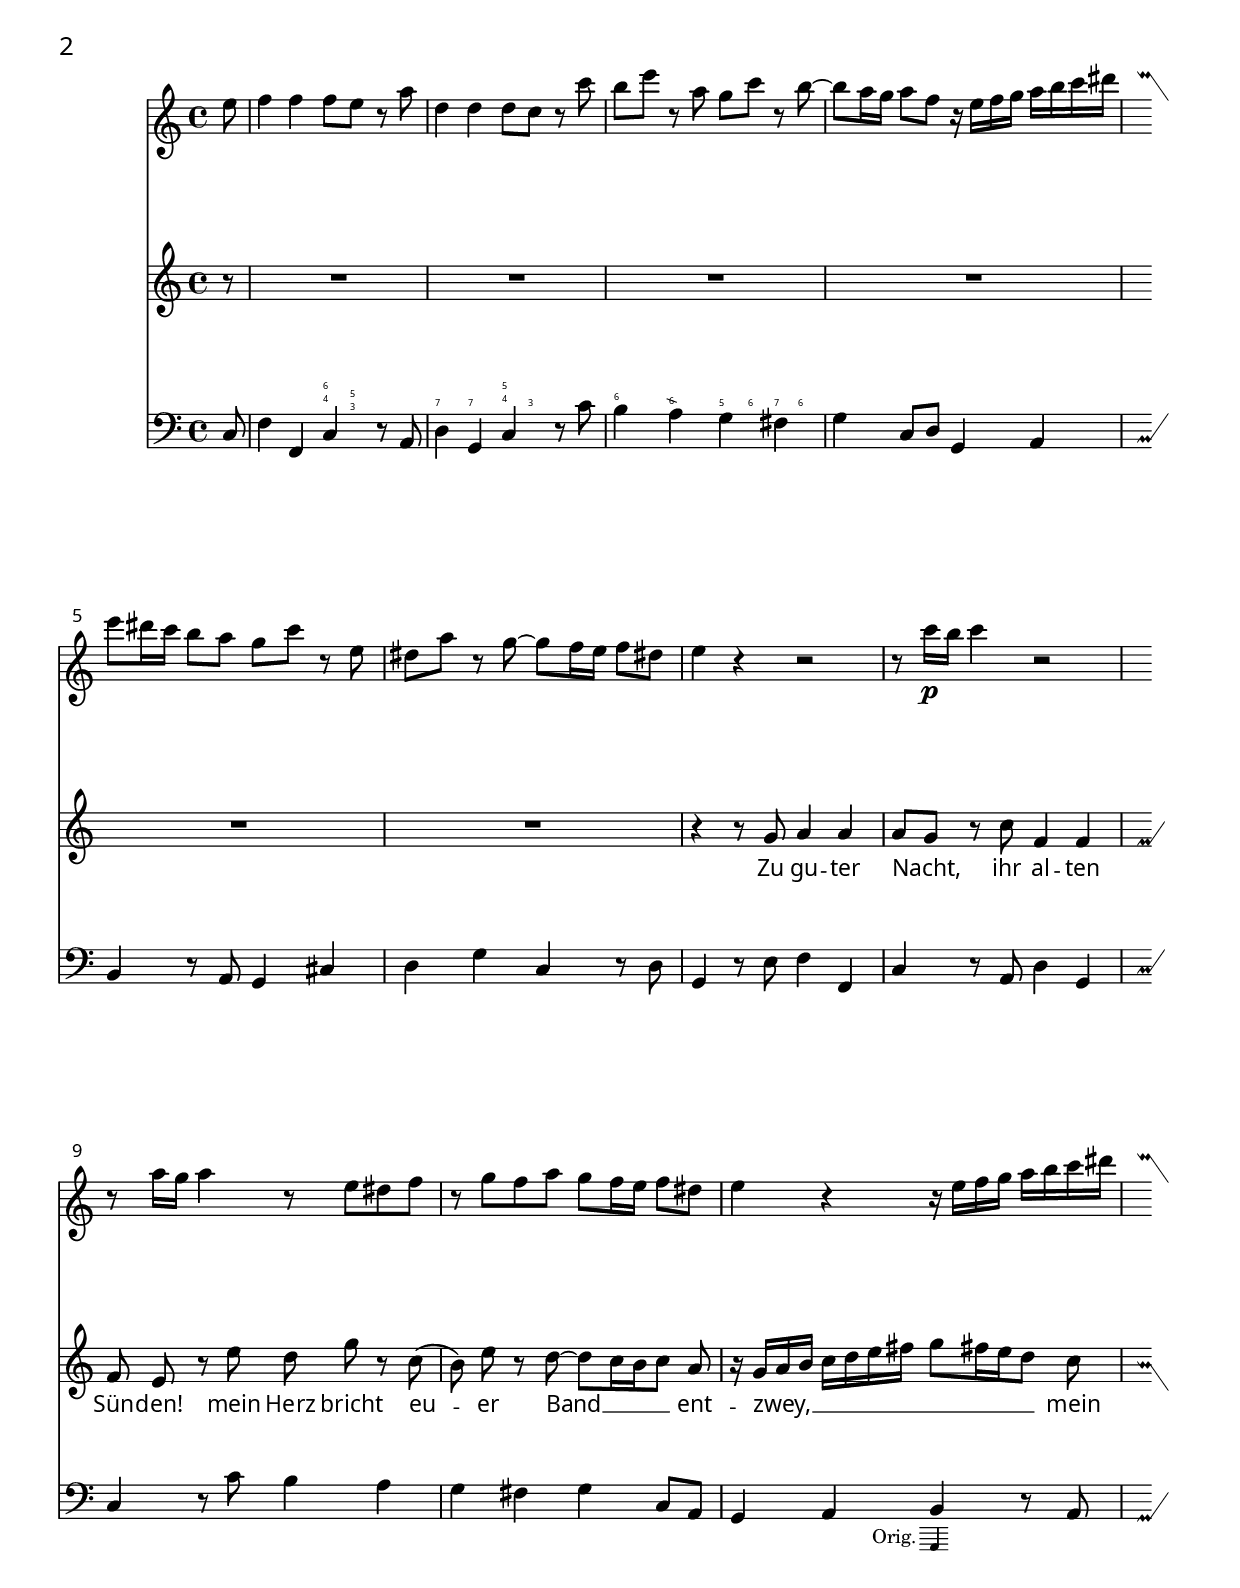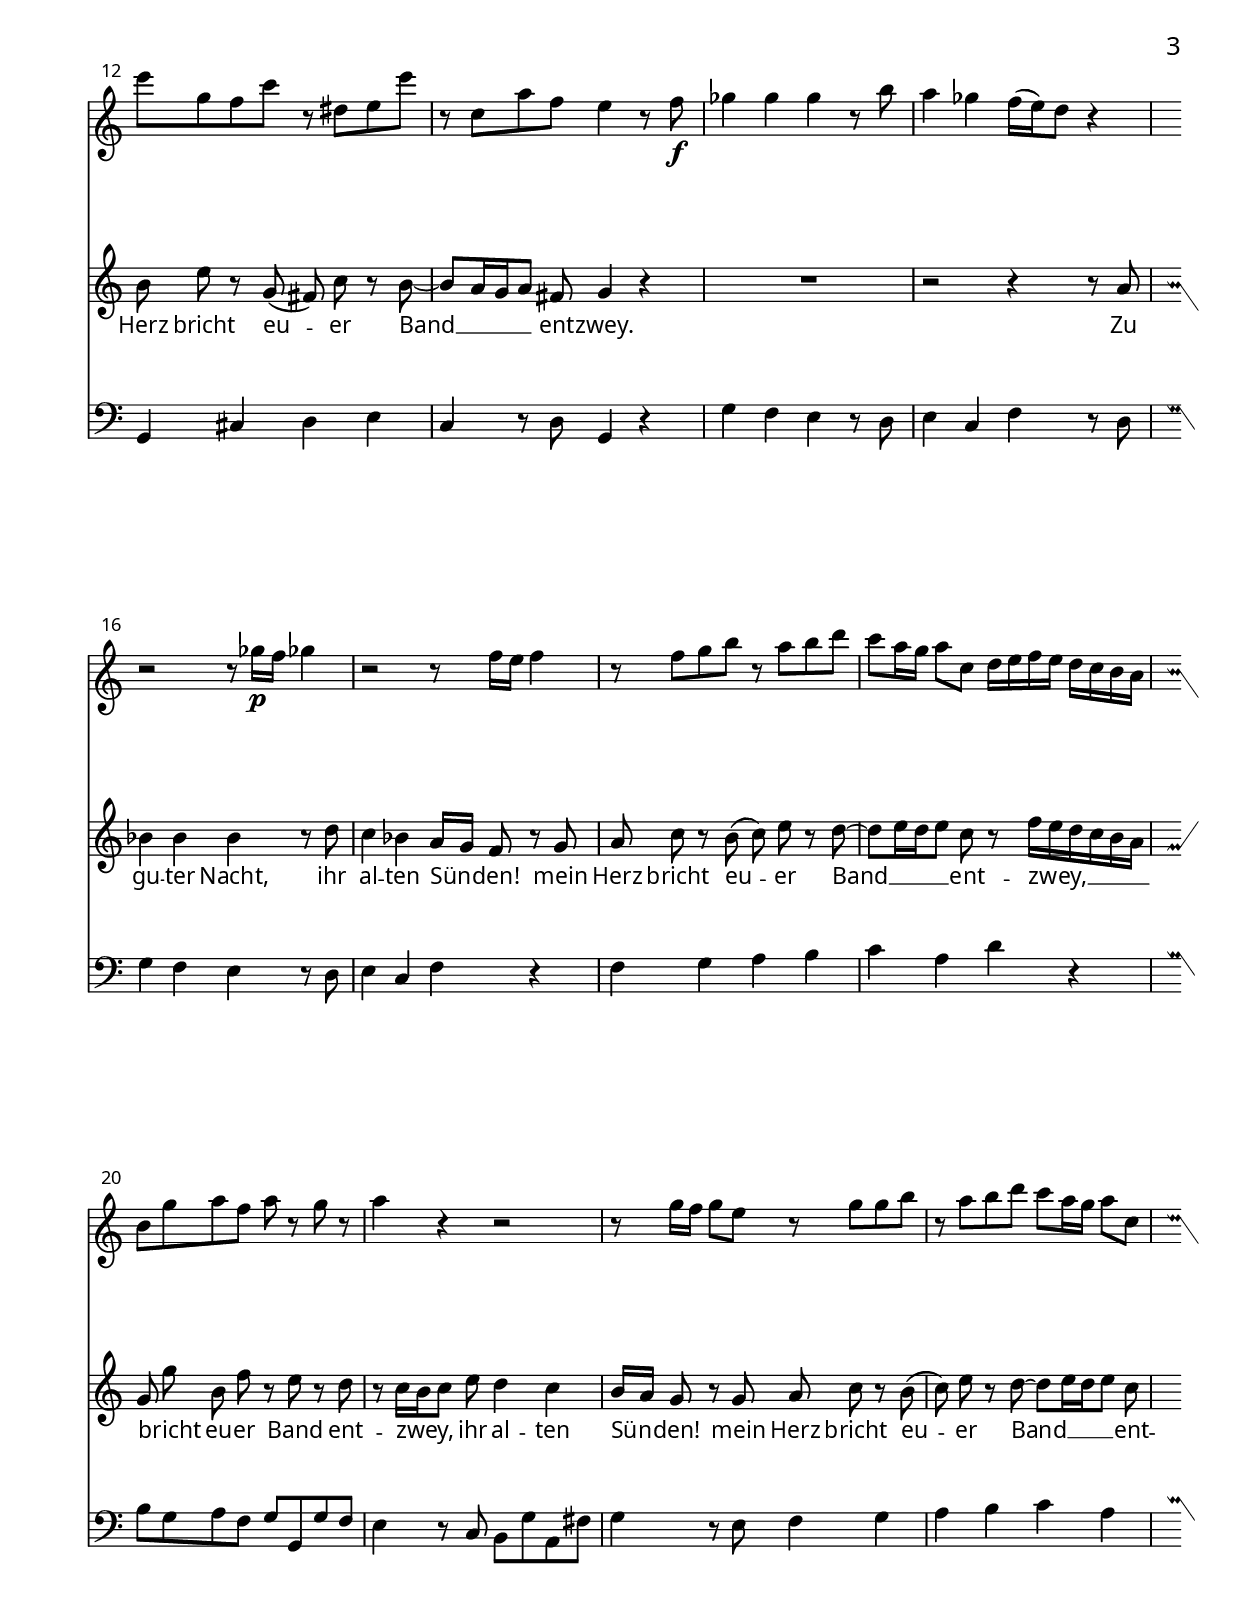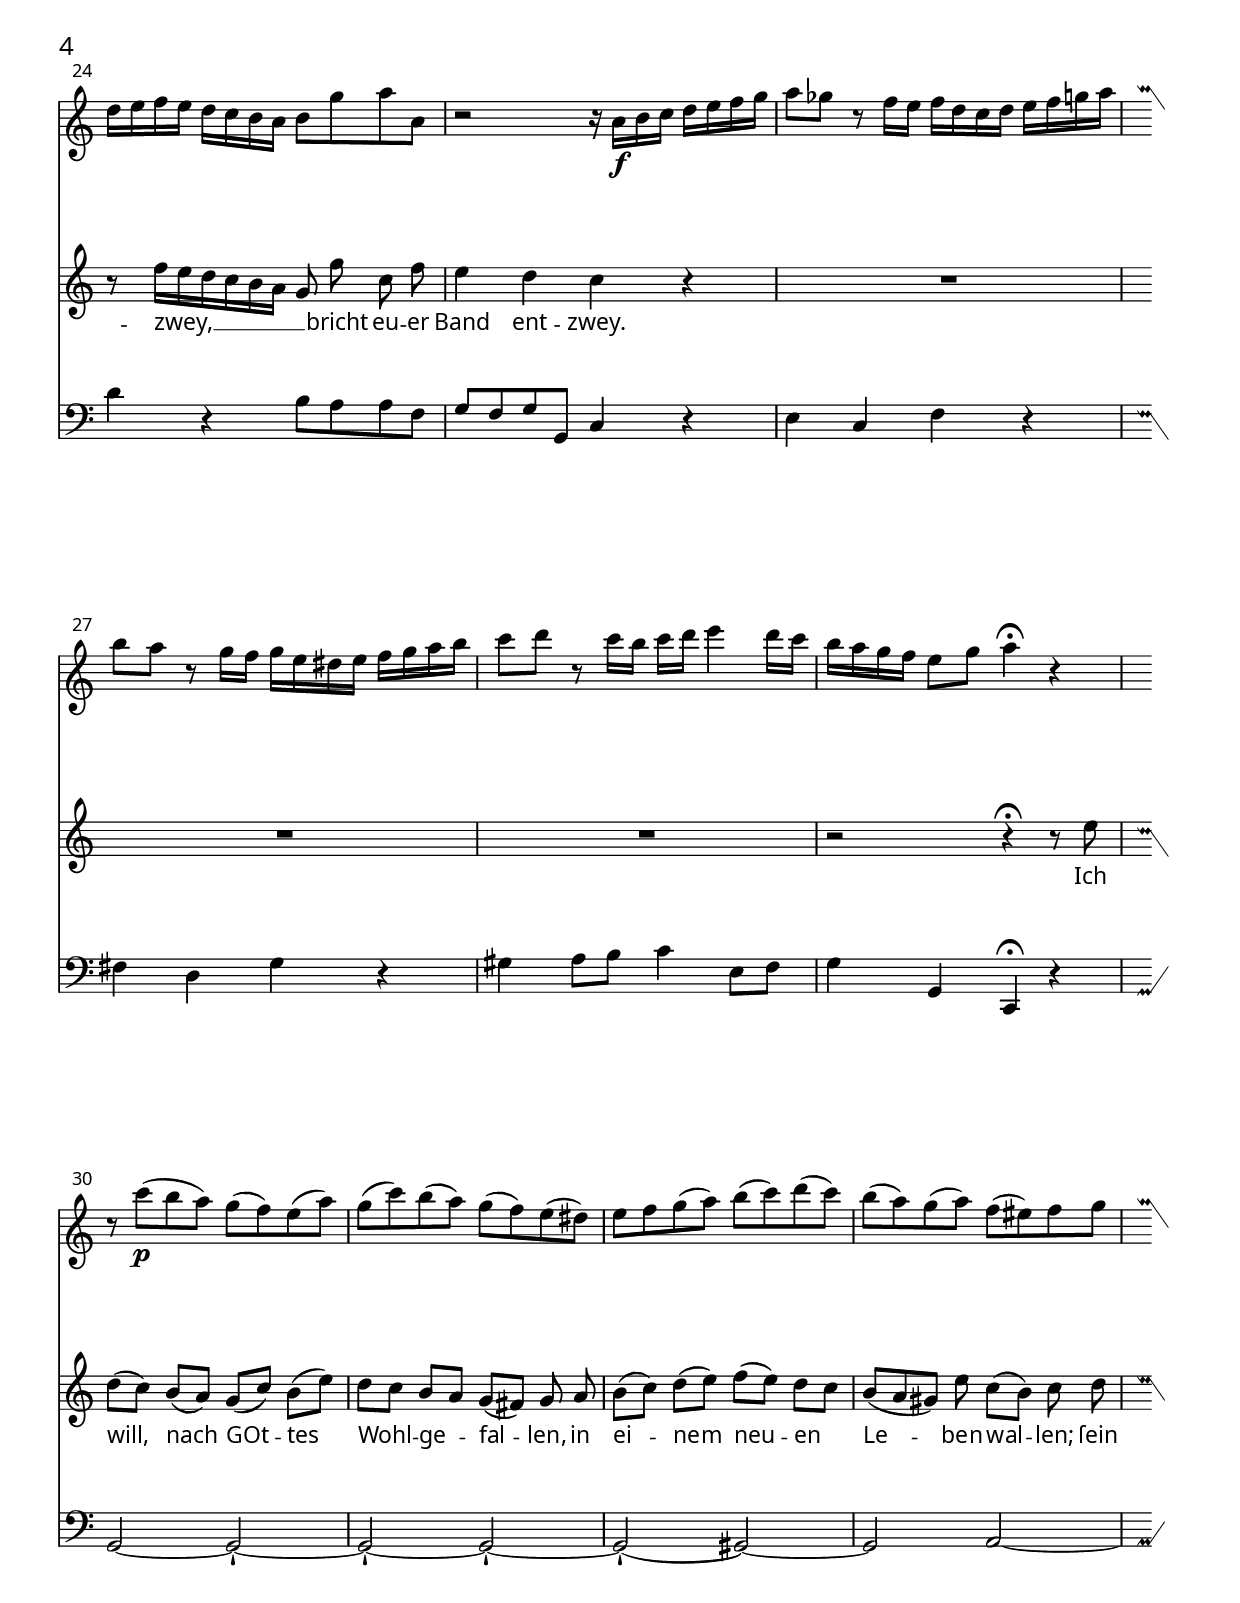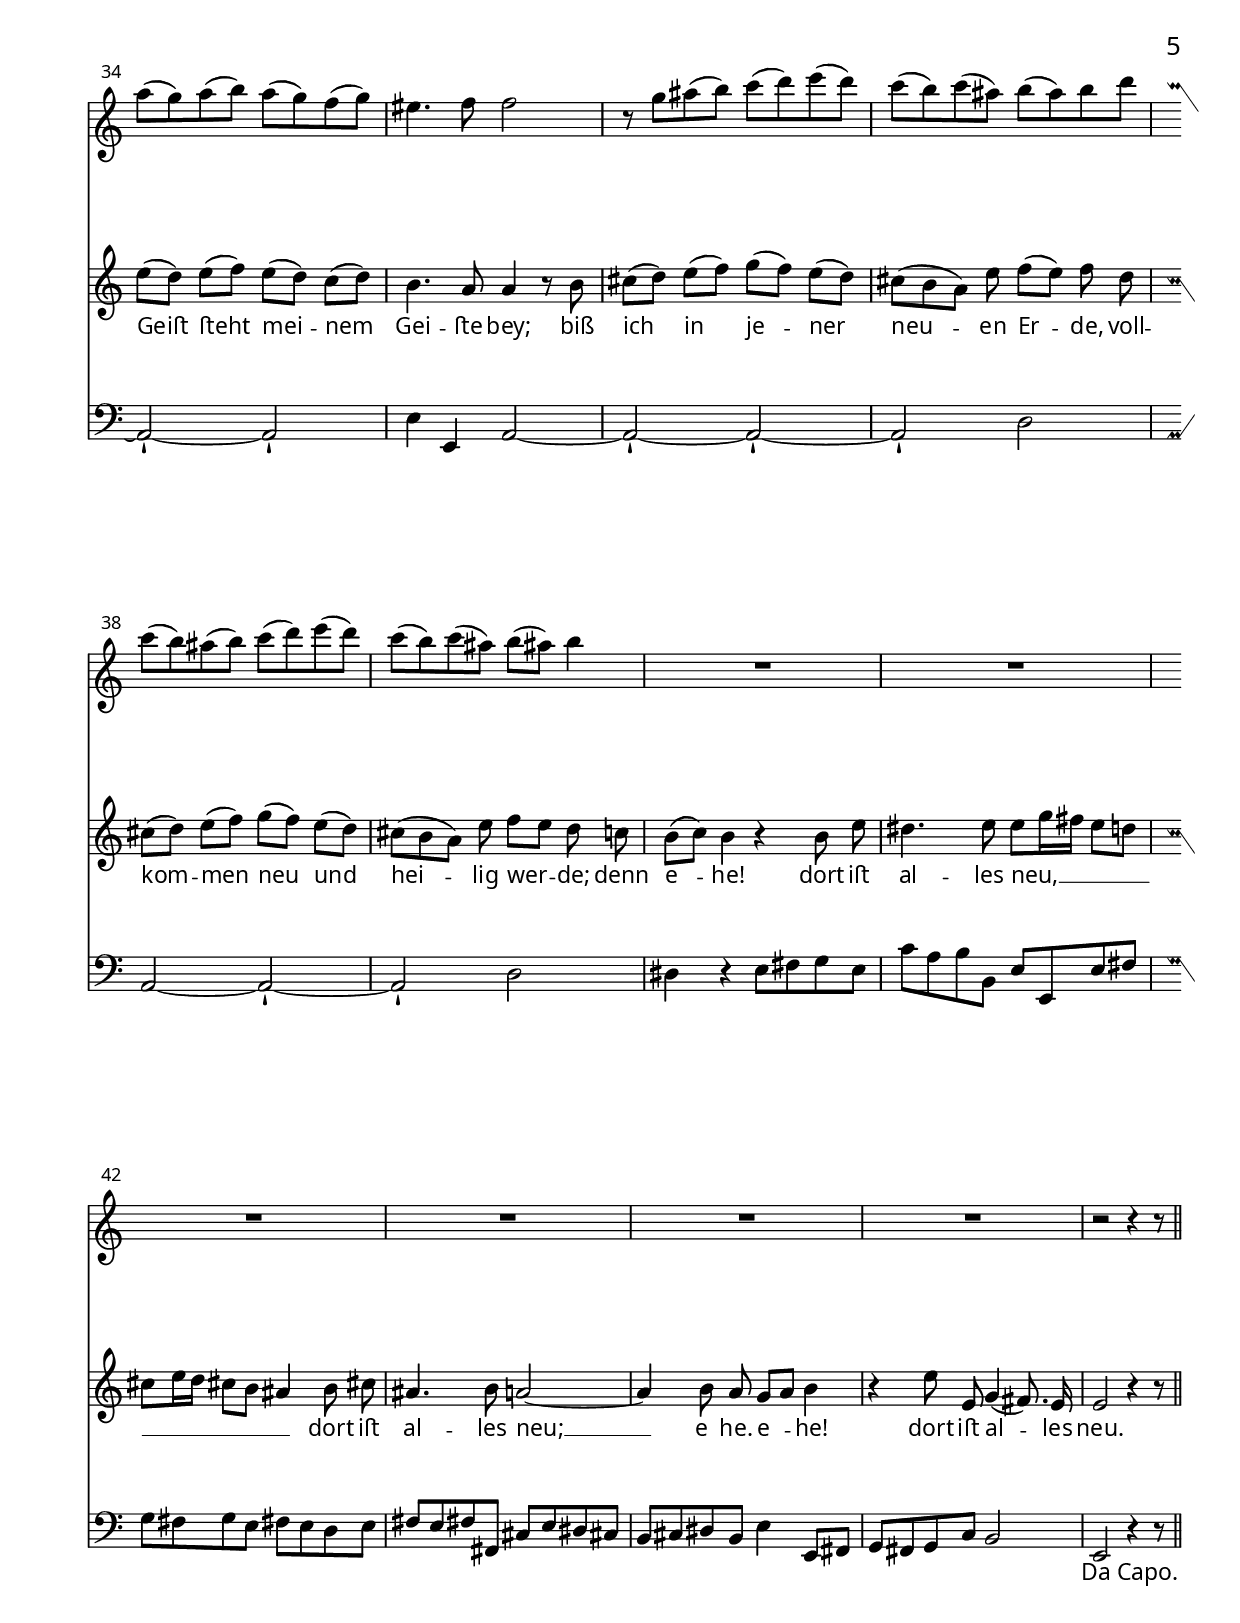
\version "2.24.2"

#(set-global-staff-size 16)
%\pointAndClickOff

\header {
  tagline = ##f
}

\paper {
  #(define fonts
     (set-global-fonts
      ; #:music "beethoven"
      ;  #:factor (/ staff-height pt 20)
      ))
  line-width = 18.5 \cm
  ragged-last-bottom = ##f
  ragged-bottom = ##f
  top-margin = 1.5\cm
  bottom-margin = 1.5\cm
  two-sided = ##t
  inner-margin = 15 \mm
  first-page-number = 2
  %min-systems-per-page = 5
  %page-count = 3
  oddHeaderMarkup = \markup\fill-line {
    \null
    %\unless \on-first-page
    \override #'(font-name . "Garamond Premr Pro")
    \fontsize #3
    \fromproperty #'page:page-number-string
  }
  evenHeaderMarkup =  \markup\fill-line {
    %\unless \on-first-page
    \override #'(font-name . "Garamond Premr Pro")
    \fontsize #3
    \fromproperty #'page:page-number-string
    \null
  }
}

global = {
  \key c \major
  \time 4/4
  \partial 8
}

flute = \relative c''' {
  \global
  g8 a4 a a8 g r c f,4 f f8 e r e' d g r c,  b e r d~d c16 b c8 a r16 g a b c d e fis
  % 5
  g8 fis16 e d8 c b e r g, fis c' r b~b a16 g a8 fis! g4 r r2 r8 e'16\p d e4 r2 r8 c16 b c4 r8 g[ fis a]
  % 10
  r8 b[ a c] b a16 g a8 fis g4 r r16 g a b c d e fis g8 b, a e' r fis,[ g g'] r e,[ c' a] g4 r8 a\f bes4 bes bes r8 d
  % 15
  c4 bes a16( g) f8 r4 r2 r8 bes16\p a bes!4 r2 r8 a16 g a4 r8 a[ b d] r c[ d f] e c16 b c8 e, f16 g a g f e d c
  % 20
  d8 b' c a c r b r c4 r r2 r8 b16 a b8 g r b[ b d] r c[ d f] e c16 b c8 e, f16 g a g f e d c d8 b' c c,
  % 25
  r2 r16 c\f d e f g a b c8 bes r a16 g a f e f g a b c d8 c r b16 a b g fis g a b c d e8 f r e16 d e f g4 f16 e d c b a g8 b c4\fermata r
  % 30
  r8 e[(\p d c)] b( a) g( c) b( e) d( c) b( a) g( fis) g a b( c) d( e) f( e) d( c) b( c) a( gis) a b c( b) c( d) c( b) a( b)
  % 35
  gis4. a8 a2 r8 b cis( d) e( f) g( f) e( d) e( cis) d( cis) d f e( d) cis( d) e( f) g( f) e( d) e( cis) d( cis!) d4
  % 40
  R1*6 r2 r4 r8 \bar "||"
}

sopranoVoice = \relative c'' {
  \global
  \autoBeamOff
  r8 R1*6
  % 7
  r4 r8 g a4 a a8[ g] r c f,4 f f8 e r e' d g r c,(
  % 10
  b8) e r d~d[ c16 b c8] a r16 g[ a b] c[ d e fis] g8[ fis!16 e d8] c b e r g,( fis) c' r b~b[ a16 g a8] fis g4 r R1
  % 15
  r2 r4 r8 a bes4 bes bes r8 d c4 bes a16[ g] f8 r g a c r b( c) e r d~d[ e16 d e8] c r f16[ e d c b a]
  % 20
  g8 g' b, f' r e r d r c16[ b c8] e d4 c b16[ a] g8 r g a c r b( c) e r d~d[ e16 d e8] c r f16[ e d c b a] g8 g' c, f
  % 25
  e4 d c r R1*3 r2 r4\fermata r8 e
  % 30
  d[( c)] b[( a)] g[( c)] b[( e)] d[ c] b[ a] g[( fis)] g a b[( c)] d[( e)] f[( e)] d[ c] b[( a gis)] e' c[( b)] c d e[( d)] e[( f)] e[( d)] c[( d)]
  % 35
  b4. a8 a4 r8 b cis[( d)] e[( f)] g[( f)] e[( d)] cis[( b a)] e' f[( e)] f d cis[( d)] e[( f)] g[( f)] e[( d)] cis[( b a)] e' f[ e] d c
  % 40
  b8[( c)] b4 r b8 e dis4. e8 e[ g16 fis] e8[ d] cis[ e16 d] cis!8[ b] ais4 b8 cis! ais4. b8 a2~a4 b8 a g[ a] b4
  % 45
  r4 e8 e, g4( fis8.) e16 e2 r4 r8
}

% ﬅ ſ ss ﬋ si ﬈ ct ﬇ ę sp 﫥

verse = \lyricmode {
  Zu gu -- ter Nacht, ihr al -- ten Sün -- den!
  mein Herz bricht eu -- er Band __ ent -- zwey, __ _ _
  mein Herz bricht eu -- er Band __ ent -- zwey.
  Zu gu -- ter Nacht, ihr al -- ten Sün -- den!
  mein Herz bricht eu -- er Band __ ent -- zwey, __ _
  bricht eu -- er Band ent -- zwey,
  ihr al -- ten Sün -- den!
  mein Herz bricht eu -- er Band __ ent -- zwey, __ _
  bricht eu -- er Band ent -- zwey.

  Ich will, nach GOt -- tes Wohl -- ge -- fal -- len,
  in ei -- nem neu -- en Le -- ben wal -- len;
  ſein Geiﬅ ﬅeht mei -- nem Gei -- ﬅe bey;
  biß ich in je -- ner neu -- en Er -- de,
  voll -- kom -- men neu und hei -- lig wer -- de;
  denn ﬈e -- he! dort iﬅ al -- les neu, __ _ _ _ _
  dort iﬅ al -- les neu; __
  ﬈e -- he. ﬈e -- he! dort iﬅ al -- les neu.
}

bcMusic = \relative c {
  \global
  c8 f4 f, c' r8 a d4 g, c r8 c' b4 a g fis g c,8 d g,4 a
  % 5
  b4 r8 a g4 cis d g c, r8 d g,4 r8 e' f4 f, c' r8 a d4 g, c r8 c' b4 a
  % 10
  g4 fis g c,8 a g4 a

  <<
    { b4 }
    \context Ossia
    \with
    {
      \omit TimeSignature
      alignBelowContext = #"bc"
      \magnifyStaff #2/3
      firstClef = ##f
      \clef bass
    }
    {
      \once \override TextScript.X-offset = #-7 \once \override TextScript.Y-offset = #-0.5
      a4*1/4^\markup { \fontsize #2 "Orig." } \stopStaff
    }
  >>


  r8 a g4 cis d e c r8 d g,4 r g' f e r8 d
  % 15
  e4 c f r8 d g4 f e r8 d e4 c f r f g a b c a d r
  % 20
  b8 g a f g g, g' f e4 r8 c b g' a, fis' g4 r8 e f4 g a b c a d r b8 a a f
  % 25
  g8 f g g, c4 r e c f r fis d g r gis a8 b c4 e,8 f g4 g, c,\fermata r
  % 30
  g'2~g-!~g-!~g-!~
  \shape #'((0.2 . 1.8) (2 . 1.5) (2 . 2.4) (0 . 1.8)) Slur
  g(-! gis)~gis a~a-!~a-!
  % 35
  e'4 e, a2~a-!~a-!~a-! d a~a-!~a-! d
  % 40
  dis4 r e8 fis g e c' a b b, e e, e' fis g fis g e fis! e d e fis e fis! fis, cis' e dis cis! b cis dis b e4 e,8 fis
  % 45
  g8 fis g c b2 e, r4 r8
  \jump  \markup {\override #'(font-name . "Garamond Premr Pro") \fontsize #2 "Da Capo."} \bar "||"
}

bcFigures = \figuremode {
  \global
  s8 s2 <6 4>8 <5 3> s4 <7> <7> <5 4>8 <3> s4 <6> <6\\> <5>8 <6> <7> <6> s4
}

flutePart = \new Staff \with {
  instrumentName = ""
  \override VerticalAxisGroup.default-staff-staff-spacing =
  #'((basic-distance . 0)(padding . 10 )) % ajuster entre  flute et soprane
} {\clef french \flute}

sopranoVoicePart = \new Staff \with {
  instrumentName = ""
  \override VerticalAxisGroup.default-staff-staff-spacing =
  #'((basic-distance . 10)(padding . 10 )) % ajuster entre soprane et BC
} { \clef treble \sopranoVoice }
\addlyrics { \verse }

bassoContinuoPart = \new Staff = "bc"
\with {
  implicitBassFigures = #'(0)
  \override VerticalAxisGroup.default-staff-staff-spacing =
  #'((basic-distance . 0)(padding . 1 )) % ajuster pour l'ossia
}
{ \clef bass << \bcMusic \bcFigures >> }

\score {
  %\new ChoirStaff
  <<
    \flutePart
    \sopranoVoicePart
    \bassoContinuoPart
  >>

  \layout {
    %indent = 3 \cm
    \context {
      \Score
      \override StaffSymbol.line-thickness = #1.55
      \override Slur.thickness = #2
      \override Tie.minimum-length = #3
      \override Stem.thickness = #1.55
      \override Hairpin.thickness = #1.5
      \override BarLine.hair-thickness = #1.9
      \override BarNumber.break-align-symbols = #'(clef left-edge staff-bar)
      \override BarNumber.X-offset = #1.5
      \override BarNumber.Y-offset = #5
      \override BarNumber.font-name = #"Garamond Premier Pro"
      \override BarNumber.font-size = #0
      \override LyricText.font-name = #"Garamond Premr Pro"
      \override LyricText.font-size = #2
      \override InstrumentName.font-name = #"Garamond Premier Pro"
      \override InstrumentName.font-size = #2
      \override BarNumber.padding = #1.0
      figuredBassPlusStrokedAlist = #'()
      figuredBassPlusDirection = #RIGHT
      %\override BassFigureAlignmentPositioning.direction = #DOWN
      \override BassFigure.font-name = #"Garamond Premier Pro"
      \override BassFigure.font-size = # -1
      \override NoteHead.style = #'baroque
      \override Custos.style = #'mensural
      \defineBarLine "||:" #'("||" "||:" " ||:")
      \defineBarLine ":||" #'(":||" "||" " ||")
      \defineBarLine ":||:" #'(":||" "||:" " ||")
      %startRepeatBarType = ".|:-||"
      %\override SpacingSpanner.common-shortest-duration = #(ly:make-moment 1/12)
    }
    \context {
      \Staff
      \consists Custos_engraver
    }

    \context {
      \Score
      %\consists "Span_bar_engraver"
      % Avoid a vertical line at the beginning of the system:
      %\remove "System_start_delimiter_engraver"
      % Incorporate the new context in the hierarchy
      \accepts "Ossia"
      \override VerticalAxisGroup.default-staff-staff-spacing =
      #'((basic-distance . 0)
         (padding . -0 ) ;ajustez pour l'ossia
         )
    }

    \context {
      \Staff
      \name "Ossia"
      alignBelowContext = #"bc"
      \alias "Staff"
      \omit TimeSignature
      \magnifyStaff #2/3
      firstClef = ##f
      \override VerticalAxisGroup.default-staff-staff-spacing =
      #'((basic-distance . 10)
         (padding . 20 ) ;ajustez pour régler tenor
         )
    }
  }
}